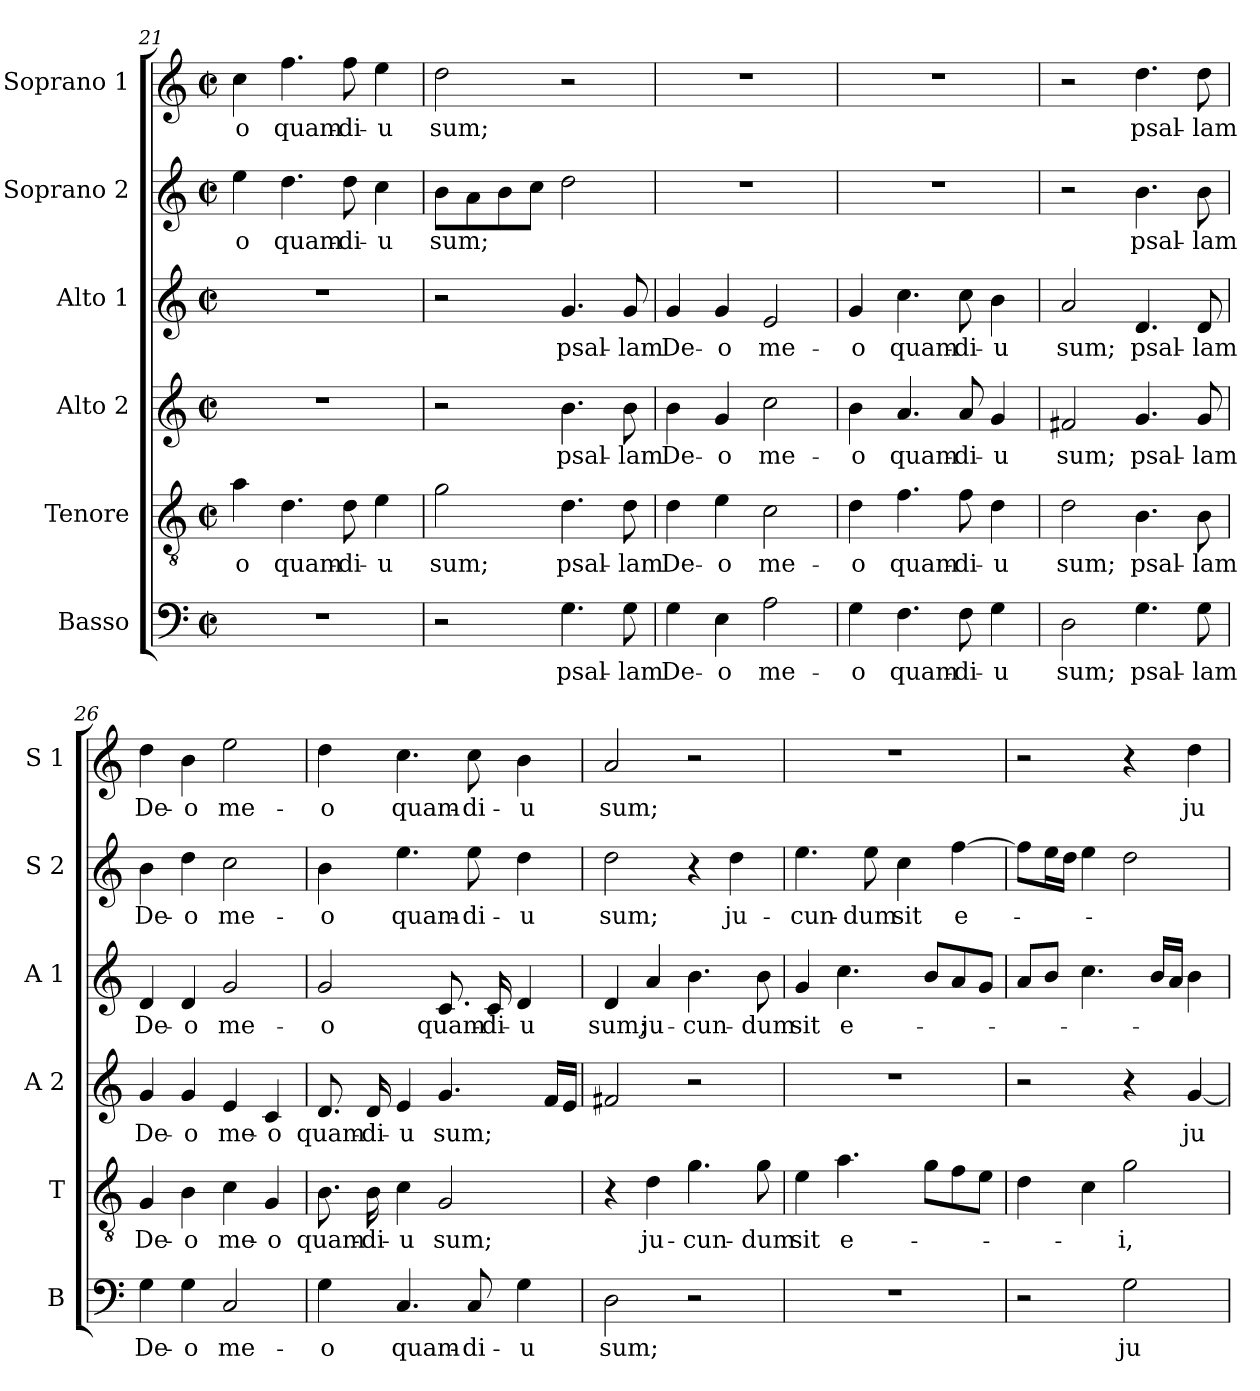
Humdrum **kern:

**kern	**text	**kern	**text	**kern	**text	**kern	**text	**kern	**text	**kern	**text
*part6	*part6	*part5	*part5	*part4	*part4	*part3	*part3	*part2	*part2	*part1	*part1
*staff6	*staff6	*staff5	*staff5	*staff4	*staff4	*staff3	*staff3	*staff2	*staff2	*staff1	*staff1
*I"Basso	*	*I"Tenore	*	*I"Alto 2	*	*I"Alto 1	*	*I"Soprano 2	*	*I"Soprano 1	*
*I'B	*	*I'T	*	*I'A 2	*	*I'A 1	*	*I'S 2	*	*I'S 1	*
!!LO:PB:g=z
*clefF4	*	*clefGv2	*	*clefG2	*	*clefG2	*	*clefG2	*	*clefG2	*
*k[]	*	*k[]	*	*k[]	*	*k[]	*	*k[]	*	*k[]	*
*C:	*	*C:	*	*C:	*	*C:	*	*C:	*	*C:	*
*M2/2	*	*M2/2	*	*M2/2	*	*M2/2	*	*M2/2	*	*M2/2	*
*met(c|)	*	*met(c|)	*	*met(c|)	*	*met(c|)	*	*met(c|)	*	*met(c|)	*
=21	=21	=21	=21	=21	=21	=21	=21	=21	=21	=21	=21
1r	.	4a\	-o	1r	.	1r	.	4ee\	-o	4cc\	-o
.	.	4.d\	quam-	.	.	.	.	4.dd\	quam-	4.ff\	quam-
.	.	8d\	-di-	.	.	.	.	8dd\	-di-	8ff\	-di-
.	.	4e\	-u	.	.	.	.	4cc\	-u	4ee\	-u
=22	=22	=22	=22	=22	=22	=22	=22	=22	=22	=22	=22
2r	.	2g\	sum;	2r	.	2r	.	8b\L	sum;	2dd\	sum;
.	.	.	.	.	.	.	.	8a\	.	.	.
.	.	.	.	.	.	.	.	8b\	.	.	.
.	.	.	.	.	.	.	.	8cc\J	.	.	.
4.G\	psal-	4.d\	psal-	4.b\	psal-	4.g/	psal-	2dd\	.	2r	.
8G\	-lam	8d\	-lam	8b\	-lam	8g/	-lam	.	.	.	.
=23	=23	=23	=23	=23	=23	=23	=23	=23	=23	=23	=23
4G\	De-	4d\	De-	4b\	De-	4g/	De-	1r	.	1r	.
4E\	-o	4e\	-o	4g/	-o	4g/	-o	.	.	.	.
2A\	me-	2c\	me-	2cc\	me-	2e/	me-	.	.	.	.
=24	=24	=24	=24	=24	=24	=24	=24	=24	=24	=24	=24
4G\	-o	4d\	-o	4b\	-o	4g/	-o	1r	.	1r	.
4.F\	quam-	4.f\	quam-	4.a/	quam-	4.cc\	quam-	.	.	.	.
8F\	-di-	8f\	-di-	8a/	-di-	8cc\	-di-	.	.	.	.
4G\	-u	4d\	-u	4g/	-u	4b\	-u	.	.	.	.
=25	=25	=25	=25	=25	=25	=25	=25	=25	=25	=25	=25
2D\	sum;	2d\	sum;	2f#X/	sum;	2a/	sum;	2r	.	2r	.
4.G\	psal-	4.B\	psal-	4.g/	psal-	4.d/	psal-	4.b\	psal-	4.dd\	psal-
8G\	-lam	8B\	-lam	8g/	-lam	8d/	-lam	8b\	-lam	8dd\	-lam
!!LO:LB:g=z
=26	=26	=26	=26	=26	=26	=26	=26	=26	=26	=26	=26
4G\	De-	4G/	De-	4g/	De-	4d/	De-	4b\	De-	4dd\	De-
4G\	-o	4B\	-o	4g/	-o	4d/	-o	4dd\	-o	4b\	-o
2C/	me-	4c\	me-	4e/	me-	2g/	me-	2cc\	me-	2ee\	me-
.	.	4G/	-o	4c/	-o	.	.	.	.	.	.
=27	=27	=27	=27	=27	=27	=27	=27	=27	=27	=27	=27
4G\	-o	8.B\	quam-	8.d/	quam-	2g/	-o	4b\	-o	4dd\	-o
.	.	16B\	-di-	16d/	-di-	.	.	.	.	.	.
4.C/	quam-	4c\	-u	4e/	-u	.	.	4.ee\	quam-	4.cc\	quam-
.	.	2G/	sum;	4.g/	sum;	8.c/	quam-	.	.	.	.
8C/	-di-	.	.	.	.	.	.	8ee\	-di-	8cc\	-di-
.	.	.	.	.	.	16c/	-di-	.	.	.	.
4G\	-u	.	.	.	.	4d/	-u	4dd\	-u	4b\	-u
.	.	.	.	16f/LL	.	.	.	.	.	.	.
.	.	.	.	16e/JJ	.	.	.	.	.	.	.
=28	=28	=28	=28	=28	=28	=28	=28	=28	=28	=28	=28
2D\	sum;	4r	.	2f#X/	.	4d/	sum;	2dd\	sum;	2a/	sum;
.	.	4d\	ju-	.	.	4a/	ju-	.	.	.	.
2r	.	4.g\	-cun-	2r	.	4.b\	-cun-	4r	.	2r	.
.	.	.	.	.	.	.	.	4dd\	ju-	.	.
.	.	8g\	-dum	.	.	8b\	-dum	.	.	.	.
=29	=29	=29	=29	=29	=29	=29	=29	=29	=29	=29	=29
1r	.	4e\	sit	1r	.	4g/	sit	4.ee\	-cun-	1r	.
.	.	4.a\	e-	.	.	4.cc\	e-	.	.	.	.
.	.	.	.	.	.	.	.	8ee\	-dum	.	.
.	.	.	.	.	.	.	.	4cc\	sit	.	.
.	.	8g\L	.	.	.	8b/L	.	.	.	.	.
.	.	8f\	.	.	.	8a/	.	[4ff\	e-	.	.
.	.	8e\J	.	.	.	8g/J	.	.	.	.	.
=30	=30	=30	=30	=30	=30	=30	=30	=30	=30	=30	=30
2r	.	4d\	.	2r	.	8a/L	.	8ff\L]	.	2r	.
.	.	.	.	.	.	8b/J	.	16ee\L	.	.	.
.	.	.	.	.	.	.	.	16dd\JJ	.	.	.
.	.	4c\	.	.	.	4.cc\	.	4ee\	.	.	.
2G\	ju-	2g\	-i,	4r	.	.	.	2dd\	.	4r	.
.	.	.	.	.	.	16b/LL	.	.	.	.	.
.	.	.	.	.	.	16a/JJ	.	.	.	.	.
.	.	.	.	[4g/	ju-	4b\	.	.	.	4dd\	ju-
=	=	=	=	=	=	=	=	=	=	=	=
*-	*-	*-	*-	*-	*-	*-	*-	*-	*-	*-	*-
